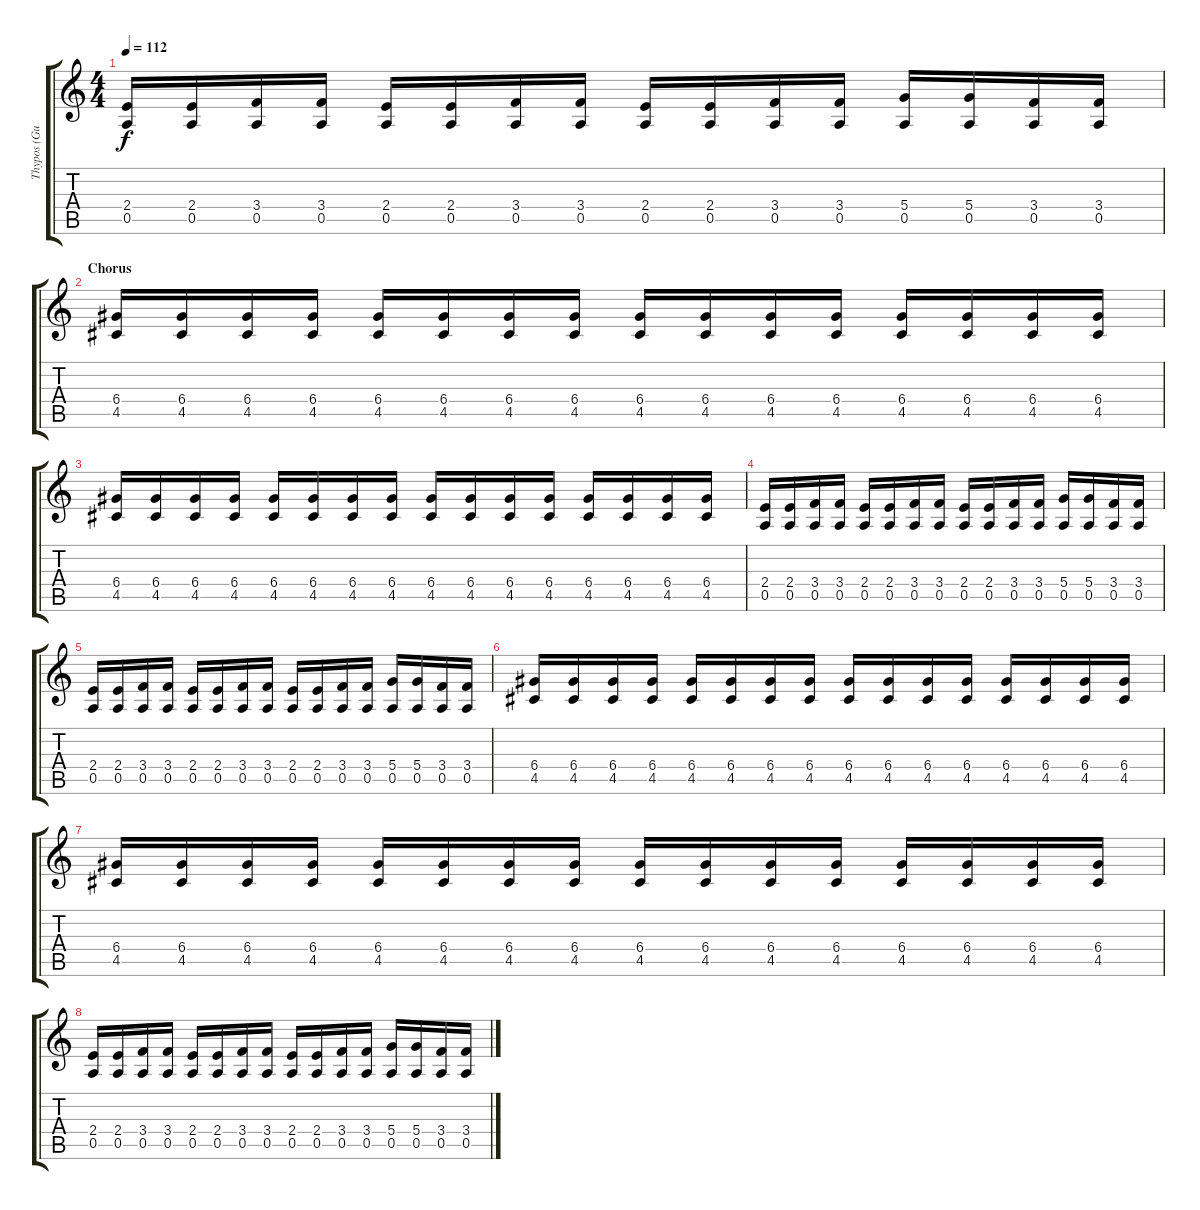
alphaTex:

\track ("Thypos (Guitar)" "Thypos (Gu") {instrument distortionguitar}
\staff {score tabs}
\tuning (E4 B3 G3 D3 A2 E2) {hide}
\ts (4 4)
\tempo 112
\clef g2
\ks c
(2.4 0.5).16{dy f} (2.4 0.5).16 (3.4 0.5).16 (3.4 0.5).16 (2.4 0.5).16 (2.4 0.5).16 (3.4 0.5).16 (3.4 0.5).16 (2.4 0.5).16 (2.4 0.5).16 (3.4 0.5).16 (3.4 0.5).16 (5.4 0.5).16 (5.4 0.5).16 (3.4 0.5).16 (3.4 0.5).16 |
\section ("" "Chorus")
(6.4 4.5).16 (6.4 4.5).16 (6.4 4.5).16 (6.4 4.5).16 (6.4 4.5).16 (6.4 4.5).16 (6.4 4.5).16 (6.4 4.5).16 (6.4 4.5).16 (6.4 4.5).16 (6.4 4.5).16 (6.4 4.5).16 (6.4 4.5).16 (6.4 4.5).16 (6.4 4.5).16 (6.4 4.5).16 |
(6.4 4.5).16 (6.4 4.5).16 (6.4 4.5).16 (6.4 4.5).16 (6.4 4.5).16 (6.4 4.5).16 (6.4 4.5).16 (6.4 4.5).16 (6.4 4.5).16 (6.4 4.5).16 (6.4 4.5).16 (6.4 4.5).16 (6.4 4.5).16 (6.4 4.5).16 (6.4 4.5).16 (6.4 4.5).16 |
(2.4 0.5).16 (2.4 0.5).16 (3.4 0.5).16 (3.4 0.5).16 (2.4 0.5).16 (2.4 0.5).16 (3.4 0.5).16 (3.4 0.5).16 (2.4 0.5).16 (2.4 0.5).16 (3.4 0.5).16 (3.4 0.5).16 (5.4 0.5).16 (5.4 0.5).16 (3.4 0.5).16 (3.4 0.5).16 |
(2.4 0.5).16 (2.4 0.5).16 (3.4 0.5).16 (3.4 0.5).16 (2.4 0.5).16 (2.4 0.5).16 (3.4 0.5).16 (3.4 0.5).16 (2.4 0.5).16 (2.4 0.5).16 (3.4 0.5).16 (3.4 0.5).16 (5.4 0.5).16 (5.4 0.5).16 (3.4 0.5).16 (3.4 0.5).16 |
(6.4 4.5).16 (6.4 4.5).16 (6.4 4.5).16 (6.4 4.5).16 (6.4 4.5).16 (6.4 4.5).16 (6.4 4.5).16 (6.4 4.5).16 (6.4 4.5).16 (6.4 4.5).16 (6.4 4.5).16 (6.4 4.5).16 (6.4 4.5).16 (6.4 4.5).16 (6.4 4.5).16 (6.4 4.5).16 |
(6.4 4.5).16 (6.4 4.5).16 (6.4 4.5).16 (6.4 4.5).16 (6.4 4.5).16 (6.4 4.5).16 (6.4 4.5).16 (6.4 4.5).16 (6.4 4.5).16 (6.4 4.5).16 (6.4 4.5).16 (6.4 4.5).16 (6.4 4.5).16 (6.4 4.5).16 (6.4 4.5).16 (6.4 4.5).16 |
(2.4 0.5).16 (2.4 0.5).16 (3.4 0.5).16 (3.4 0.5).16 (2.4 0.5).16 (2.4 0.5).16 (3.4 0.5).16 (3.4 0.5).16 (2.4 0.5).16 (2.4 0.5).16 (3.4 0.5).16 (3.4 0.5).16 (5.4 0.5).16 (5.4 0.5).16 (3.4 0.5).16 (3.4 0.5).16
